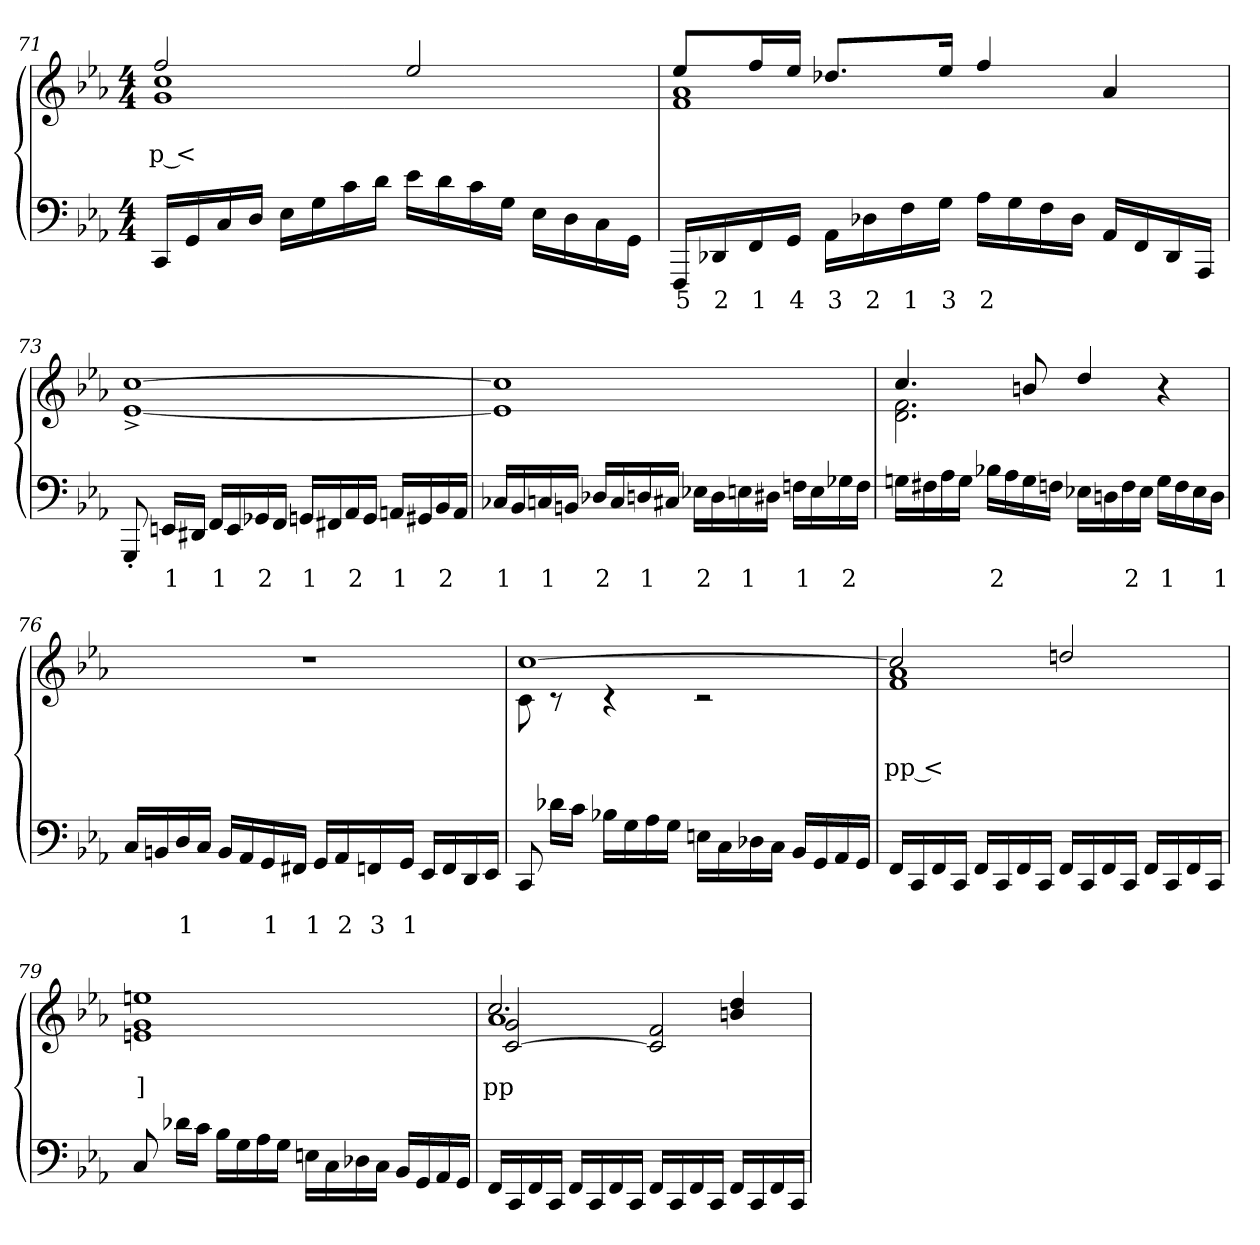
**kern	**text	**text	**kern	**text	**text
*part2	*part2	*part2	*part1	*part1	*part1
*staff2	*staff2	*staff2	*staff1	*staff1	*staff1
*clefF4	*	*	*clefG2	*	*
*k[b-e-a-]	*	*	*k[b-e-a-]	*	*
*M4/4	*	*	*M4/4	*	*
=71	=71	=71	=71	=71	=71
*	*	*	*^	*	*
16CCLL	.	.	2ff	1cc 1g	.	p <
16GG	.	.	.	.	.	.
16C	.	.	.	.	.	.
16DJJ	.	.	.	.	.	.
16E-LL	.	.	.	.	.	.
16G	.	.	.	.	.	.
16c	.	.	.	.	.	.
16dJJ	.	.	.	.	.	.
16e-LL	.	.	2ee-	.	.	.
16d	.	.	.	.	.	.
16c	.	.	.	.	.	.
16GJJ	.	.	.	.	.	.
16E-\LL	.	.	.	.	.	.
16D	.	.	.	.	.	.
16C	.	.	.	.	.	.
16GGJJ	.	.	.	.	.	.
=72	=72	=72	=72	=72	=72	=72
16FFFLL	5	.	8ee-L	1a- 1f	.	.
16DD-X	2	.	.	.	.	.
16FF	1	.	16ffL	.	.	.
16GGJJ	4	.	16ee-JJ	.	.	.
16AA-LL	3	.	8.dd-XL	.	.	.
16D-	2	.	.	.	.	.
16F	1	.	.	.	.	.
16GJJ	3	.	16ee-Jk	.	.	.
16A-LL	2	.	4ff	.	.	.
16G	.	.	.	.	.	.
16F	.	.	.	.	.	.
16D-JJ	.	.	.	.	.	.
16AA-LL	.	.	4a-	.	.	.
16FF	.	.	.	.	.	.
16DD-	.	.	.	.	.	.
16AAA-JJ	.	.	.	.	.	.
*	*	*	*v	*v	*	*
=73	=73	=73	=73	=73	=73
8GGG'>	.	.	[1cc^> [1e-^>	.	.
16EEnLL	1	.	.	.	.
16DD#XJJ	.	.	.	.	.
16FFLL	1	.	.	.	.
16EE	.	.	.	.	.
16GG-X	2	.	.	.	.
16FFJJ	.	.	.	.	.
16GGnLL	1	.	.	.	.
16FF#X	.	.	.	.	.
16AA-	2	.	.	.	.
16GGJJ	.	.	.	.	.
16AAnLL	1	.	.	.	.
16GG#X	.	.	.	.	.
16BB-	2	.	.	.	.
16AAJJ	.	.	.	.	.
=74	=74	=74	=74	=74	=74
16C-XLL	1	.	1cc] 1e-]	.	.
16BB-	.	.	.	.	.
16Cn	1	.	.	.	.
16BBnJJ	.	.	.	.	.
16D-XLL	2	.	.	.	.
16C	.	.	.	.	.
16Dn	1	.	.	.	.
16C#XJJ	.	.	.	.	.
16E-XLL	2	.	.	.	.
16D	.	.	.	.	.
16En	1	.	.	.	.
16D#XJJ	.	.	.	.	.
16FnLL	1	.	.	.	.
16E	.	.	.	.	.
16G-X	2	.	.	.	.
16FJJ	.	.	.	.	.
=75	=75	=75	=75	=75	=75
*	*	*	*^	*	*
16GnLL	.	.	4.cc	2.f 2.d	.	.
16F#X	.	.	.	.	.	.
16A-	.	.	.	.	.	.
16GJJ	.	.	.	.	.	.
16B-XLL	2	.	.	.	.	.
16A-	.	.	.	.	.	.
16G	.	.	8bn	.	.	.
16FnJJ	.	.	.	.	.	.
16E-XLL	.	.	4dd	.	.	.
16Dn	.	.	.	.	.	.
16F	2	.	.	.	.	.
16E-JJ	.	.	.	.	.	.
16GLL	1	.	4r	4ryy	.	.
16F	.	.	.	.	.	.
16E-	.	.	.	.	.	.
16DJJ	1	.	.	.	.	.
*	*	*	*v	*v	*	*
=76	=76	=76	=76	=76	=76
16CLL	.	.	1r	.	.
16BBn	.	.	.	.	.
16D	.	1	.	.	.
16CJJ	.	.	.	.	.
16BBLL	.	.	.	.	.
16AA-	.	.	.	.	.
16GG	.	1	.	.	.
16FF#XJJ	.	.	.	.	.
16GGLL	.	1	.	.	.
16AA-	.	2	.	.	.
16FFn	.	3	.	.	.
16GGJJ	.	1	.	.	.
16EE-LL	.	.	.	.	.
16FF	.	.	.	.	.
16DD	.	.	.	.	.
16EE-JJ	.	.	.	.	.
=77	=77	=77	=77	=77	=77
*	*	*	*^	*	*
8CC	.	.	[1cc	8c	.	.
16d-XLL	.	.	.	8r	.	.
16cJJ	.	.	.	.	.	.
16B-XLL	.	.	.	4r	.	.
16G	.	.	.	.	.	.
16A-	.	.	.	.	.	.
16GJJ	.	.	.	.	.	.
16EnLL	.	.	.	2r	.	.
16C\	.	.	.	.	.	.
16D-	.	.	.	.	.	.
16CJJ	.	.	.	.	.	.
16BB-LL	.	.	.	.	.	.
16GG	.	.	.	.	.	.
16AA-	.	.	.	.	.	.
16GGJJ	.	.	.	.	.	.
=78	=78	=78	=78	=78	=78	=78
16FFLL	.	.	2cc]	1a- 1f	.	pp <
16CC	.	.	.	.	.	.
16FF	.	.	.	.	.	.
16CCJJ	.	.	.	.	.	.
16FFLL	.	.	.	.	.	.
16CC	.	.	.	.	.	.
16FF	.	.	.	.	.	.
16CCJJ	.	.	.	.	.	.
16FFLL	.	.	2ddn	.	.	.
16CC	.	.	.	.	.	.
16FF	.	.	.	.	.	.
16CCJJ	.	.	.	.	.	.
16FFLL	.	.	.	.	.	.
16CC	.	.	.	.	.	.
16FF	.	.	.	.	.	.
16CCJJ	.	.	.	.	.	.
*	*	*	*v	*v	*	*
=79	=79	=79	=79	=79	=79
8C	.	.	1een 1g 1en	.	]
16d-XLL	.	.	.	.	.
16cJJ	.	.	.	.	.
16B-LL	.	.	.	.	.
16G	.	.	.	.	.
16A-	.	.	.	.	.
16GJJ	.	.	.	.	.
16EnLL	.	.	.	.	.
16C\	.	.	.	.	.
16D-	.	.	.	.	.
16CJJ	.	.	.	.	.
16BB-LL	.	.	.	.	.
16GG	.	.	.	.	.
16AA-	.	.	.	.	.
16GGJJ	.	.	.	.	.
=80	=80	=80	=80	=80	=80
*	*	*	*^	*	*
*	*	*	*	*^	*	*
16FFLL	.	.	2.cc	1a-	2g [2c	.	pp
16CC	.	.	.	.	.	.	.
16FF	.	.	.	.	.	.	.
16CCJJ	.	.	.	.	.	.	.
16FFLL	.	.	.	.	.	.	.
16CC	.	.	.	.	.	.	.
16FF	.	.	.	.	.	.	.
16CCJJ	.	.	.	.	.	.	.
16FFLL	.	.	.	.	2f 2c]	.	.
16CC	.	.	.	.	.	.	.
16FF	.	.	.	.	.	.	.
16CCJJ	.	.	.	.	.	.	.
16FFLL	.	.	4dd 4bn	.	.	.	.
16CC	.	.	.	.	.	.	.
16FF	.	.	.	.	.	.	.
16CCJJ	.	.	.	.	.	.	.
*	*	*	*v	*v	*v	*	*
=	=	=	=	=	=
*-	*-	*-	*-	*-	*-
